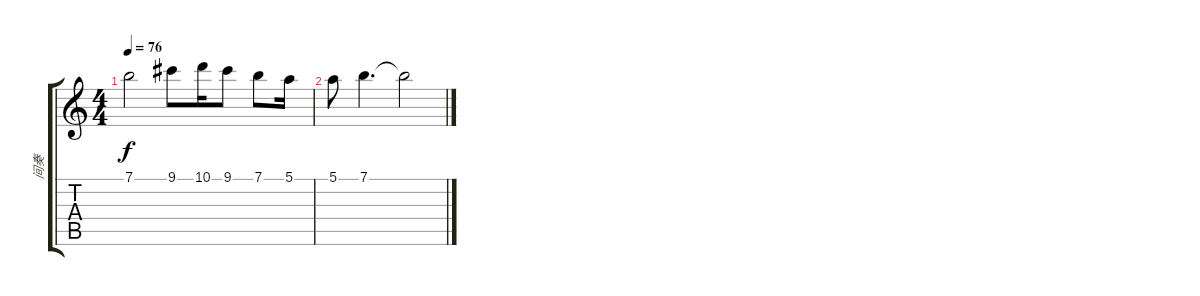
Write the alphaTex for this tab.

\track ("间奏" "间奏") {instrument overdrivenguitar}
\staff {score tabs}
\tuning (E4 B3 G3 D3 A2 E2) {hide}
\ts (4 4)
\tempo 76
\clef g2
\ks c
7.1.2{dy f} 9.1.8 10.1.16 9.1.8 7.1.8 5.1.16 |
5.1.8 7.1.4{d} 7.1{t}.2
